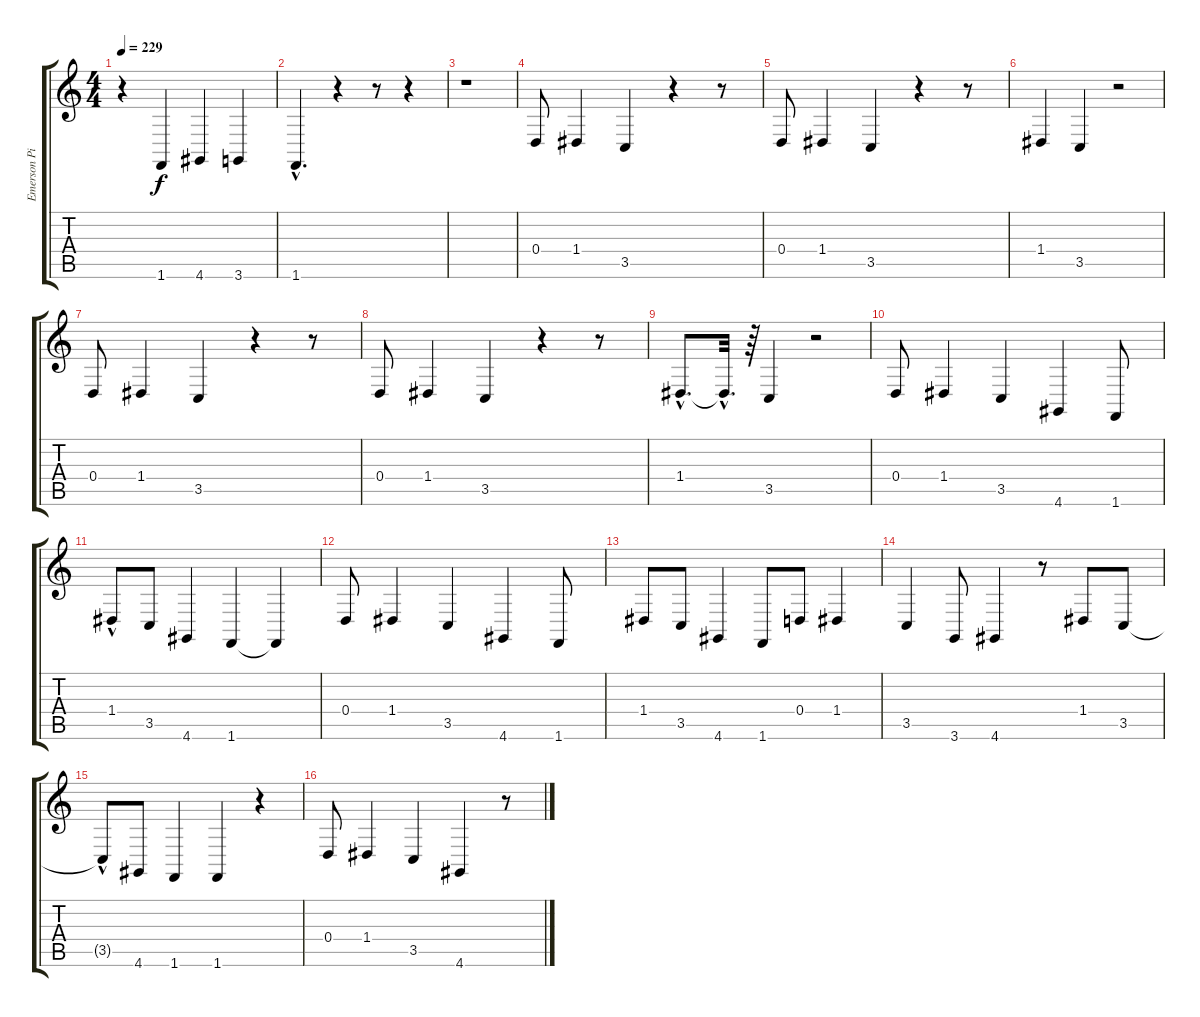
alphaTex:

\track ("Emerson Piano RH" "Emerson Pi") {instrument acousticgrandpiano}
\staff {score tabs}
\tuning (E4 B3 G3 D3 A2 E2) {hide}
\ts (4 4)
\tempo 229
\clef g2
\ks c
r.4{dy f} 1.6.4 4.6.4 3.6.4 |
1.6{hac}.4{d} r.4 r.8 r.4 |
r.1 |
0.4.8 1.4.4 3.5.4 r.4 r.8 |
0.4.8 1.4.4 3.5.4 r.4 r.8 |
1.4.4 3.5.4 r.2 |
0.4.8 1.4.4 3.5.4 r.4 r.8 |
0.4.8 1.4.4 3.5.4 r.4 r.8 |
1.4{hac}.8{d} 1.4{hac t}.32{d} r.64 3.5.4 r.2 |
0.4.8 1.4.4 3.5.4 4.6.4 1.6.8 |
1.4{hac}.8 3.5.8 4.6.4 1.6.4 1.6{t}.4 |
0.4.8 1.4.4 3.5.4 4.6.4 1.6.8 |
1.4.8 3.5.8 4.6.4 1.6.8 0.4.8 1.4.4 |
3.5.4 3.6.8 4.6.4 r.8 1.4.8 3.5.8 |
3.5{hac t}.8 4.6.8 1.6.4 1.6.4 r.4 |
0.4.8 1.4.4 3.5.4 4.6.4 r.8
